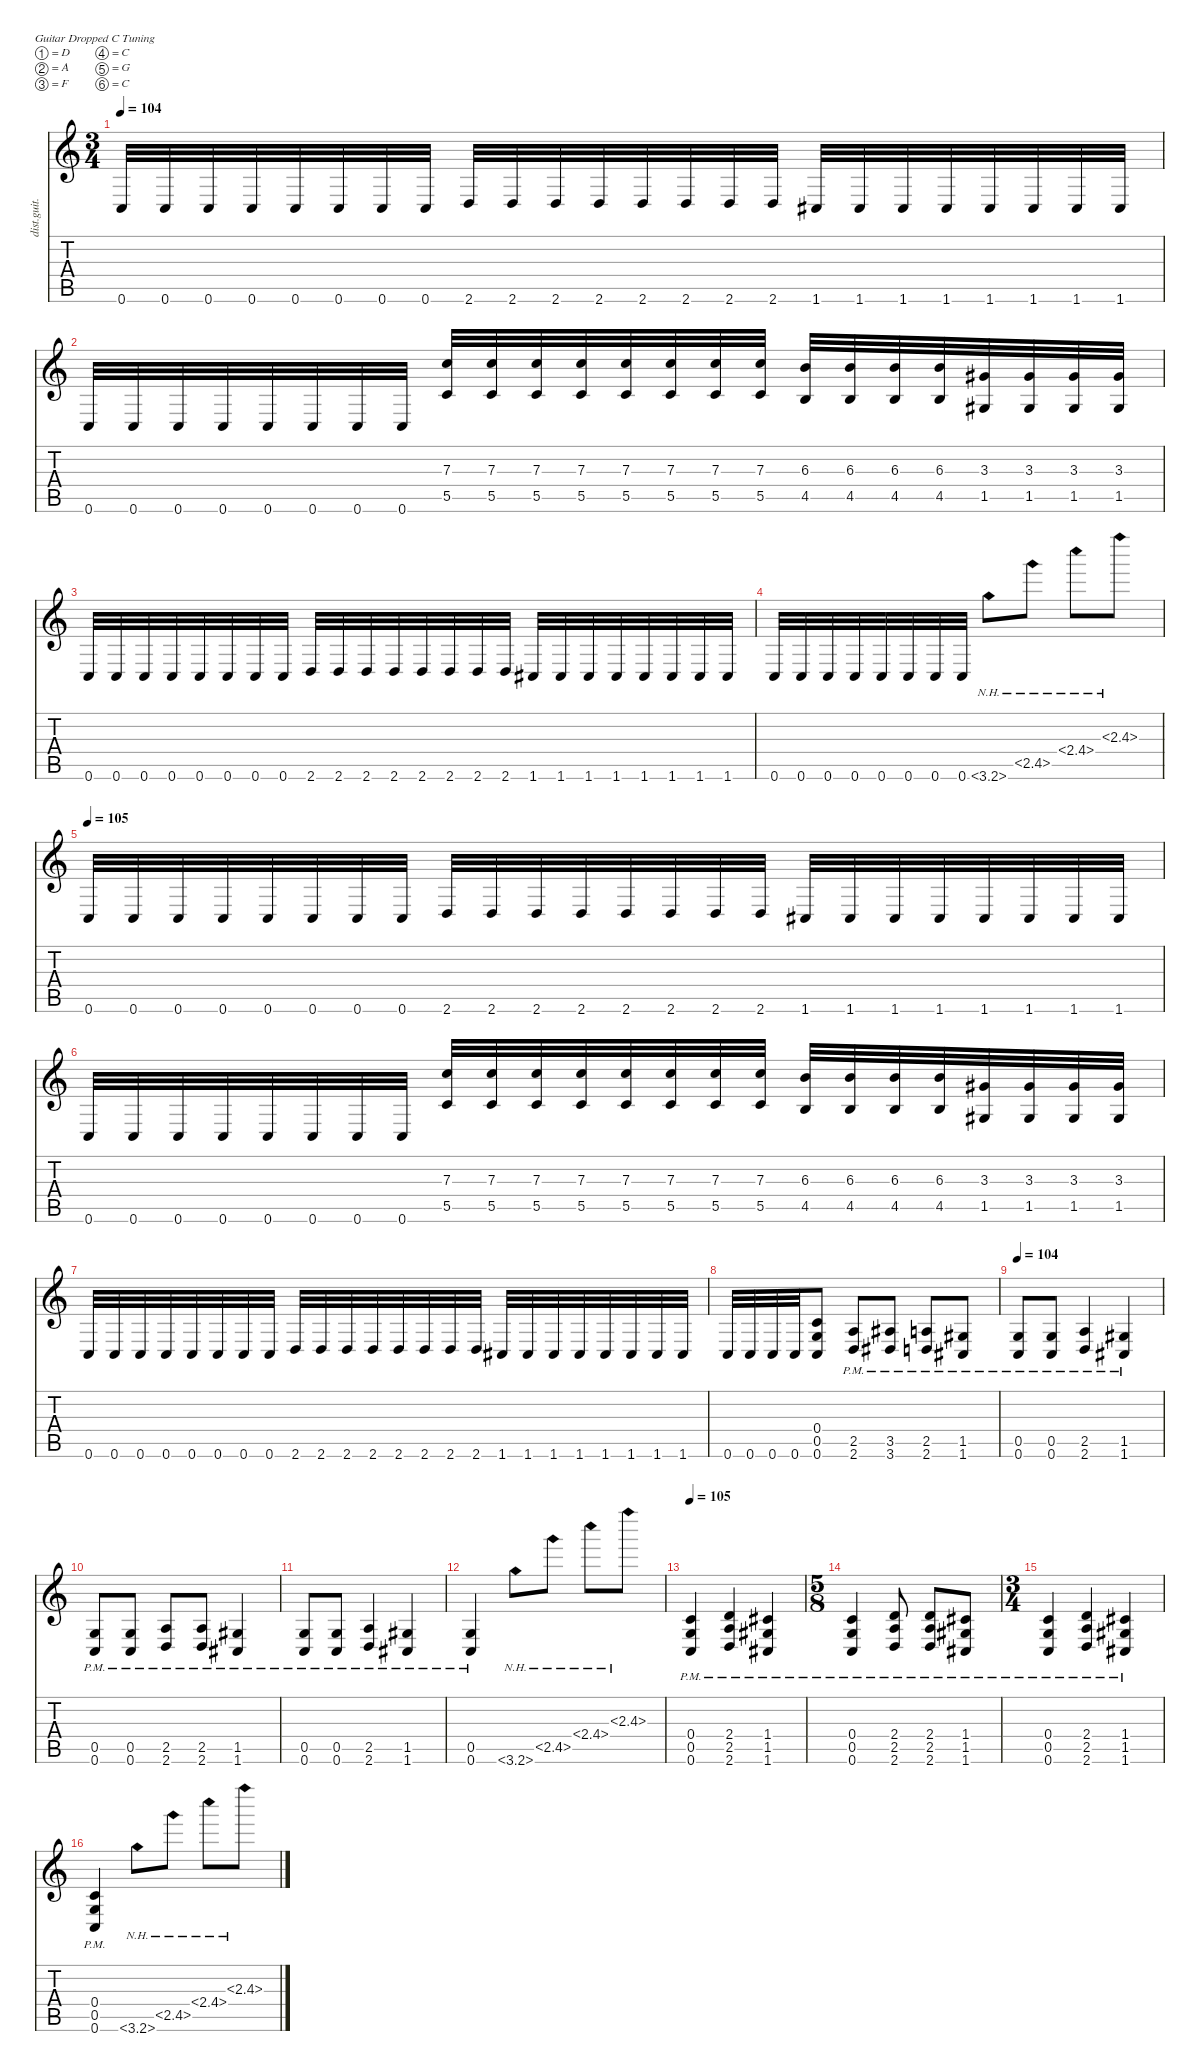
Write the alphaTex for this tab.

\hideDynamics
\bracketExtendMode nobrackets
\track ("E.Guitar R" "dist.guit.") {instrument distortionguitar}
\staff {score tabs}
\tuning (D4 A3 F3 C3 G2 C2)
\ts (3 4)
\tempo 104
\clef g2
\ks c
0.6.32{dy mf beam Up} 0.6.32{beam Up} 0.6.32{beam Up} 0.6.32{beam Up} 0.6.32{beam Up} 0.6.32{beam Up} 0.6.32{beam Up} 0.6.32{beam Up} 2.6.32{beam Up} 2.6.32{beam Up} 2.6.32{beam Up} 2.6.32{beam Up} 2.6.32{beam Up} 2.6.32{beam Up} 2.6.32{beam Up} 2.6.32{beam Up} 1.6{acc #}.32{beam Up} 1.6{acc #}.32{beam Up} 1.6{acc #}.32{beam Up} 1.6{acc #}.32{beam Up} 1.6{acc #}.32{beam Up} 1.6{acc #}.32{beam Up} 1.6{acc #}.32{beam Up} 1.6{acc #}.32{beam Up} |
0.6.32{beam Up} 0.6.32{beam Up} 0.6.32{beam Up} 0.6.32{beam Up} 0.6.32{beam Up} 0.6.32{beam Up} 0.6.32{beam Up} 0.6.32{beam Up} (5.5 7.3).32{beam Up} (5.5 7.3).32{beam Up} (5.5 7.3).32{beam Up} (5.5 7.3).32{beam Up} (5.5 7.3).32{beam Up} (5.5 7.3).32{beam Up} (5.5 7.3).32{beam Up} (5.5 7.3).32{beam Up} (4.5 6.3).32{beam Up} (4.5 6.3).32{beam Up} (4.5 6.3).32{beam Up} (4.5 6.3).32{beam Up} (1.5{acc #} 3.3{acc #}).32{beam Up} (1.5{acc #} 3.3{acc #}).32{beam Up} (1.5{acc #} 3.3{acc #}).32{beam Up} (1.5{acc #} 3.3{acc #}).32{beam Up} |
0.6.32{beam Up} 0.6.32{beam Up} 0.6.32{beam Up} 0.6.32{beam Up} 0.6.32{beam Up} 0.6.32{beam Up} 0.6.32{beam Up} 0.6.32{beam Up} 2.6.32{beam Up} 2.6.32{beam Up} 2.6.32{beam Up} 2.6.32{beam Up} 2.6.32{beam Up} 2.6.32{beam Up} 2.6.32{beam Up} 2.6.32{beam Up} 1.6{acc #}.32{beam Up} 1.6{acc #}.32{beam Up} 1.6{acc #}.32{beam Up} 1.6{acc #}.32{beam Up} 1.6{acc #}.32{beam Up} 1.6{acc #}.32{beam Up} 1.6{acc #}.32{beam Up} 1.6{acc #}.32{beam Up} |
0.6.32{beam Up} 0.6.32{beam Up} 0.6.32{beam Up} 0.6.32{beam Up} 0.6.32{beam Up} 0.6.32{beam Up} 0.6.32{beam Up} 0.6.32{beam Up} 3.6{nh acc #}.8{beam Down} 2.5{nh}.8{beam Down} 2.4{nh}.8{beam Down} 2.3{nh}.8{beam Down} |
\tempo 105
0.6.32{beam Up} 0.6.32{beam Up} 0.6.32{beam Up} 0.6.32{beam Up} 0.6.32{beam Up} 0.6.32{beam Up} 0.6.32{beam Up} 0.6.32{beam Up} 2.6.32{beam Up} 2.6.32{beam Up} 2.6.32{beam Up} 2.6.32{beam Up} 2.6.32{beam Up} 2.6.32{beam Up} 2.6.32{beam Up} 2.6.32{beam Up} 1.6{acc #}.32{beam Up} 1.6{acc #}.32{beam Up} 1.6{acc #}.32{beam Up} 1.6{acc #}.32{beam Up} 1.6{acc #}.32{beam Up} 1.6{acc #}.32{beam Up} 1.6{acc #}.32{beam Up} 1.6{acc #}.32{beam Up} |
0.6.32{beam Up} 0.6.32{beam Up} 0.6.32{beam Up} 0.6.32{beam Up} 0.6.32{beam Up} 0.6.32{beam Up} 0.6.32{beam Up} 0.6.32{beam Up} (5.5 7.3).32{beam Up} (5.5 7.3).32{beam Up} (5.5 7.3).32{beam Up} (5.5 7.3).32{beam Up} (5.5 7.3).32{beam Up} (5.5 7.3).32{beam Up} (5.5 7.3).32{beam Up} (5.5 7.3).32{beam Up} (4.5 6.3).32{beam Up} (4.5 6.3).32{beam Up} (4.5 6.3).32{beam Up} (4.5 6.3).32{beam Up} (1.5{acc #} 3.3{acc #}).32{beam Up} (1.5{acc #} 3.3{acc #}).32{beam Up} (1.5{acc #} 3.3{acc #}).32{beam Up} (1.5{acc #} 3.3{acc #}).32{beam Up} |
0.6.32{beam Up} 0.6.32{beam Up} 0.6.32{beam Up} 0.6.32{beam Up} 0.6.32{beam Up} 0.6.32{beam Up} 0.6.32{beam Up} 0.6.32{beam Up} 2.6.32{beam Up} 2.6.32{beam Up} 2.6.32{beam Up} 2.6.32{beam Up} 2.6.32{beam Up} 2.6.32{beam Up} 2.6.32{beam Up} 2.6.32{beam Up} 1.6{acc #}.32{beam Up} 1.6{acc #}.32{beam Up} 1.6{acc #}.32{beam Up} 1.6{acc #}.32{beam Up} 1.6{acc #}.32{beam Up} 1.6{acc #}.32{beam Up} 1.6{acc #}.32{beam Up} 1.6{acc #}.32{beam Up} |
0.6.32{beam Up} 0.6.32{beam Up} 0.6.32{beam Up} 0.6.32{beam Up} (0.6 0.5 0.4).8{beam Up} (2.6{pm} 2.5{pm}).8{beam Up} (3.6{pm acc #} 3.5{pm acc #}).8{beam Up} (2.6{pm} 2.5{pm}).8{beam Up} (1.6{pm acc #} 1.5{pm acc #}).8{beam Up} |
\tempo 104
(0.6{pm} 0.5{pm}).8{beam Up} (0.6{pm} 0.5{pm}).8{beam Up} (2.6{pm} 2.5{pm}).4{beam Up} (1.6{pm acc #} 1.5{pm acc #}).4{beam Up} |
(0.6{pm} 0.5{pm}).8{beam Up} (0.6{pm} 0.5{pm}).8{beam Up} (2.6{pm} 2.5{pm}).8{beam Up} (2.6{pm} 2.5{pm}).8{beam Up} (1.6{pm acc #} 1.5{pm acc #}).4{beam Up} |
(0.6{pm} 0.5{pm}).8{beam Up} (0.6{pm} 0.5{pm}).8{beam Up} (2.6{pm} 2.5{pm}).4{beam Up} (1.6{pm acc #} 1.5{pm acc #}).4{beam Up} |
(0.6{pm} 0.5{pm}).4{beam Up} 3.6{nh acc #}.8{beam Down} 2.5{nh}.8{beam Down} 2.4{nh}.8{beam Down} 2.3{nh}.8{beam Down} |
\tempo 105
(0.6{pm} 0.5{pm} 0.4{pm}).4{beam Up} (2.6{pm} 2.5{pm} 2.4{pm}).4{beam Up} (1.6{pm acc #} 1.5{pm acc #} 1.4{pm acc #}).4{beam Up} |
\ts (5 8)
\beaming (8 3 2)
(0.6{pm} 0.5{pm} 0.4{pm}).4{beam Up} (2.6{pm} 2.5{pm} 2.4{pm}).8{beam Up} (2.5{pm} 2.6{pm} 2.4{pm}).8{beam Up} (1.6{pm acc #} 1.5{pm acc #} 1.4{pm acc #}).8{beam Up} |
\ts (3 4)
\beaming (8 2 2 2)
(0.6{pm} 0.5{pm} 0.4{pm}).4{beam Up} (2.6{pm} 2.5{pm} 2.4{pm}).4{beam Up} (1.6{pm acc #} 1.5{pm acc #} 1.4{pm acc #}).4{beam Up} |
(0.6{pm} 0.5{pm} 0.4{pm}).4{beam Up} 3.6{nh acc #}.8{beam Down} 2.5{nh}.8{beam Down} 2.4{nh}.8{beam Down} 2.3{nh}.8{beam Down}
